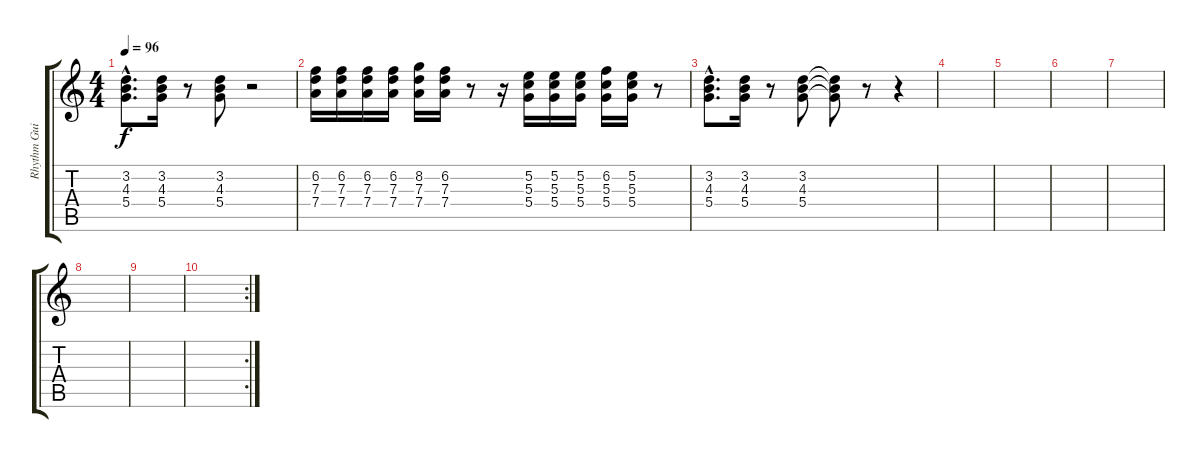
\track ("Rhythm Guitar" "Rhythm Gui") {instrument electricguitarclean}
\staff {score tabs}
\tuning (E4 B3 G3 D3 A2 E2) {hide}
\ts (4 4)
\tempo 96
\clef g2
\ks c
(3.2{hac} 4.3{hac} 5.4{hac}).8{d dy f} (3.2 4.3 5.4).16 r.8 (3.2 4.3 5.4).8 r.2 |
(6.2 7.3 7.4).16 (6.2 7.3 7.4).16 (6.2 7.3 7.4).16 (6.2 7.3 7.4).16 (8.2 7.3 7.4).16 (6.2 7.3 7.4).16 r.8 r.16 (5.2 5.3 5.4).16 (5.2 5.3 5.4).16 (5.2 5.3 5.4).16 (6.2 5.3 5.4).16 (5.2 5.3 5.4).16 r.8 |
(3.2{hac} 4.3{hac} 5.4{hac}).8{d} (3.2 4.3 5.4).16 r.8 (3.2 4.3 5.4).8 (3.2{t} 4.3{t} 5.4{t}).8 r.8 r.4 |
|
|
|
|
|
|
\rc 2
